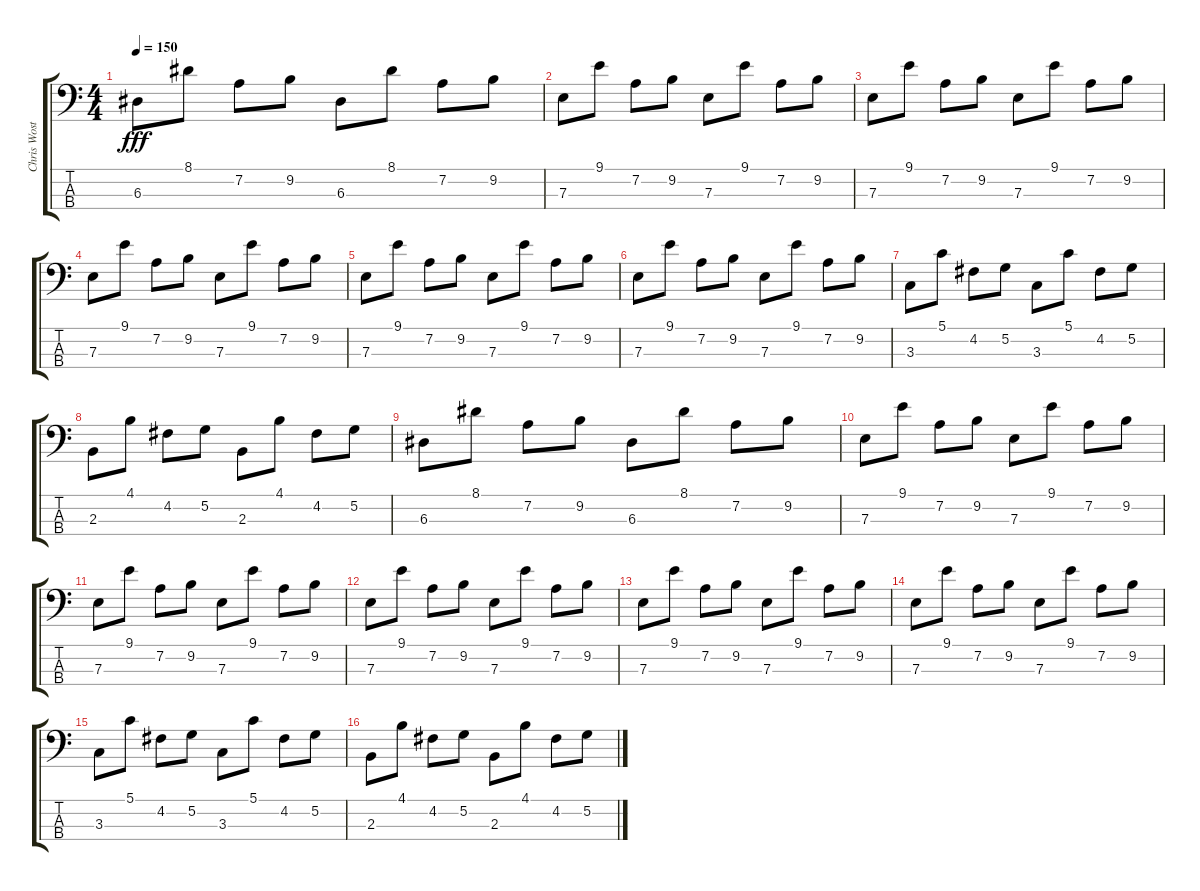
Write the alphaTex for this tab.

\track ("Chris Wostelholme" "Chris Wost") {instrument electricbassfinger}
\staff {score tabs}
\tuning (G2 D2 A1 D1) {hide}
\ts (4 4)
\tempo 150
\clef f4
\ks c
6.3.8{dy fff} 8.1.8 7.2.8 9.2.8 6.3.8 8.1.8 7.2.8 9.2.8 |
7.3.8 9.1.8 7.2.8 9.2.8 7.3.8 9.1.8 7.2.8 9.2.8 |
7.3.8 9.1.8 7.2.8 9.2.8 7.3.8 9.1.8 7.2.8 9.2.8 |
7.3.8 9.1.8 7.2.8 9.2.8 7.3.8 9.1.8 7.2.8 9.2.8 |
7.3.8 9.1.8 7.2.8 9.2.8 7.3.8 9.1.8 7.2.8 9.2.8 |
7.3.8 9.1.8 7.2.8 9.2.8 7.3.8 9.1.8 7.2.8 9.2.8 |
3.3.8 5.1.8 4.2.8 5.2.8 3.3.8 5.1.8 4.2.8 5.2.8 |
2.3.8 4.1.8 4.2.8 5.2.8 2.3.8 4.1.8 4.2.8 5.2.8 |
6.3.8 8.1.8 7.2.8 9.2.8 6.3.8 8.1.8 7.2.8 9.2.8 |
7.3.8 9.1.8 7.2.8 9.2.8 7.3.8 9.1.8 7.2.8 9.2.8 |
7.3.8 9.1.8 7.2.8 9.2.8 7.3.8 9.1.8 7.2.8 9.2.8 |
7.3.8 9.1.8 7.2.8 9.2.8 7.3.8 9.1.8 7.2.8 9.2.8 |
7.3.8 9.1.8 7.2.8 9.2.8 7.3.8 9.1.8 7.2.8 9.2.8 |
7.3.8 9.1.8 7.2.8 9.2.8 7.3.8 9.1.8 7.2.8 9.2.8 |
3.3.8 5.1.8 4.2.8 5.2.8 3.3.8 5.1.8 4.2.8 5.2.8 |
2.3.8 4.1.8 4.2.8 5.2.8 2.3.8 4.1.8 4.2.8 5.2.8
